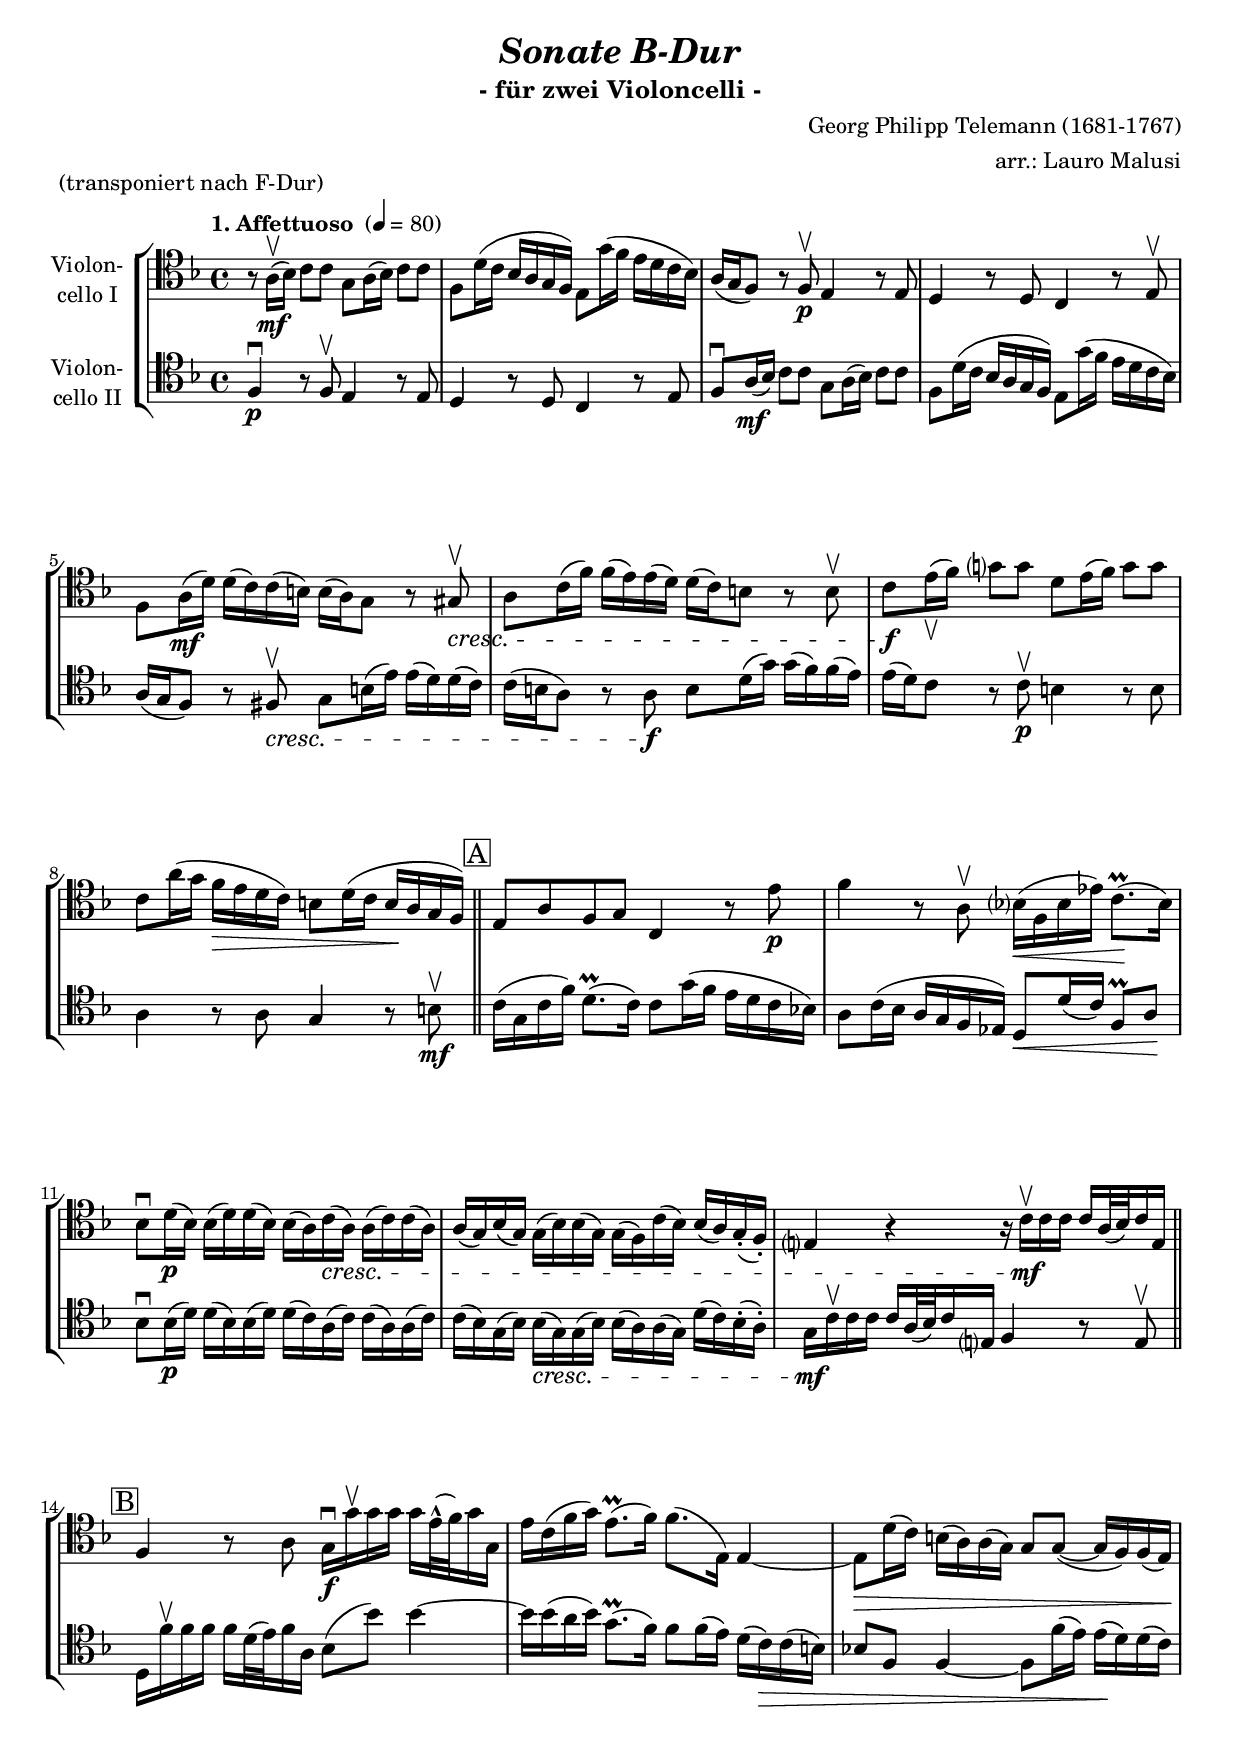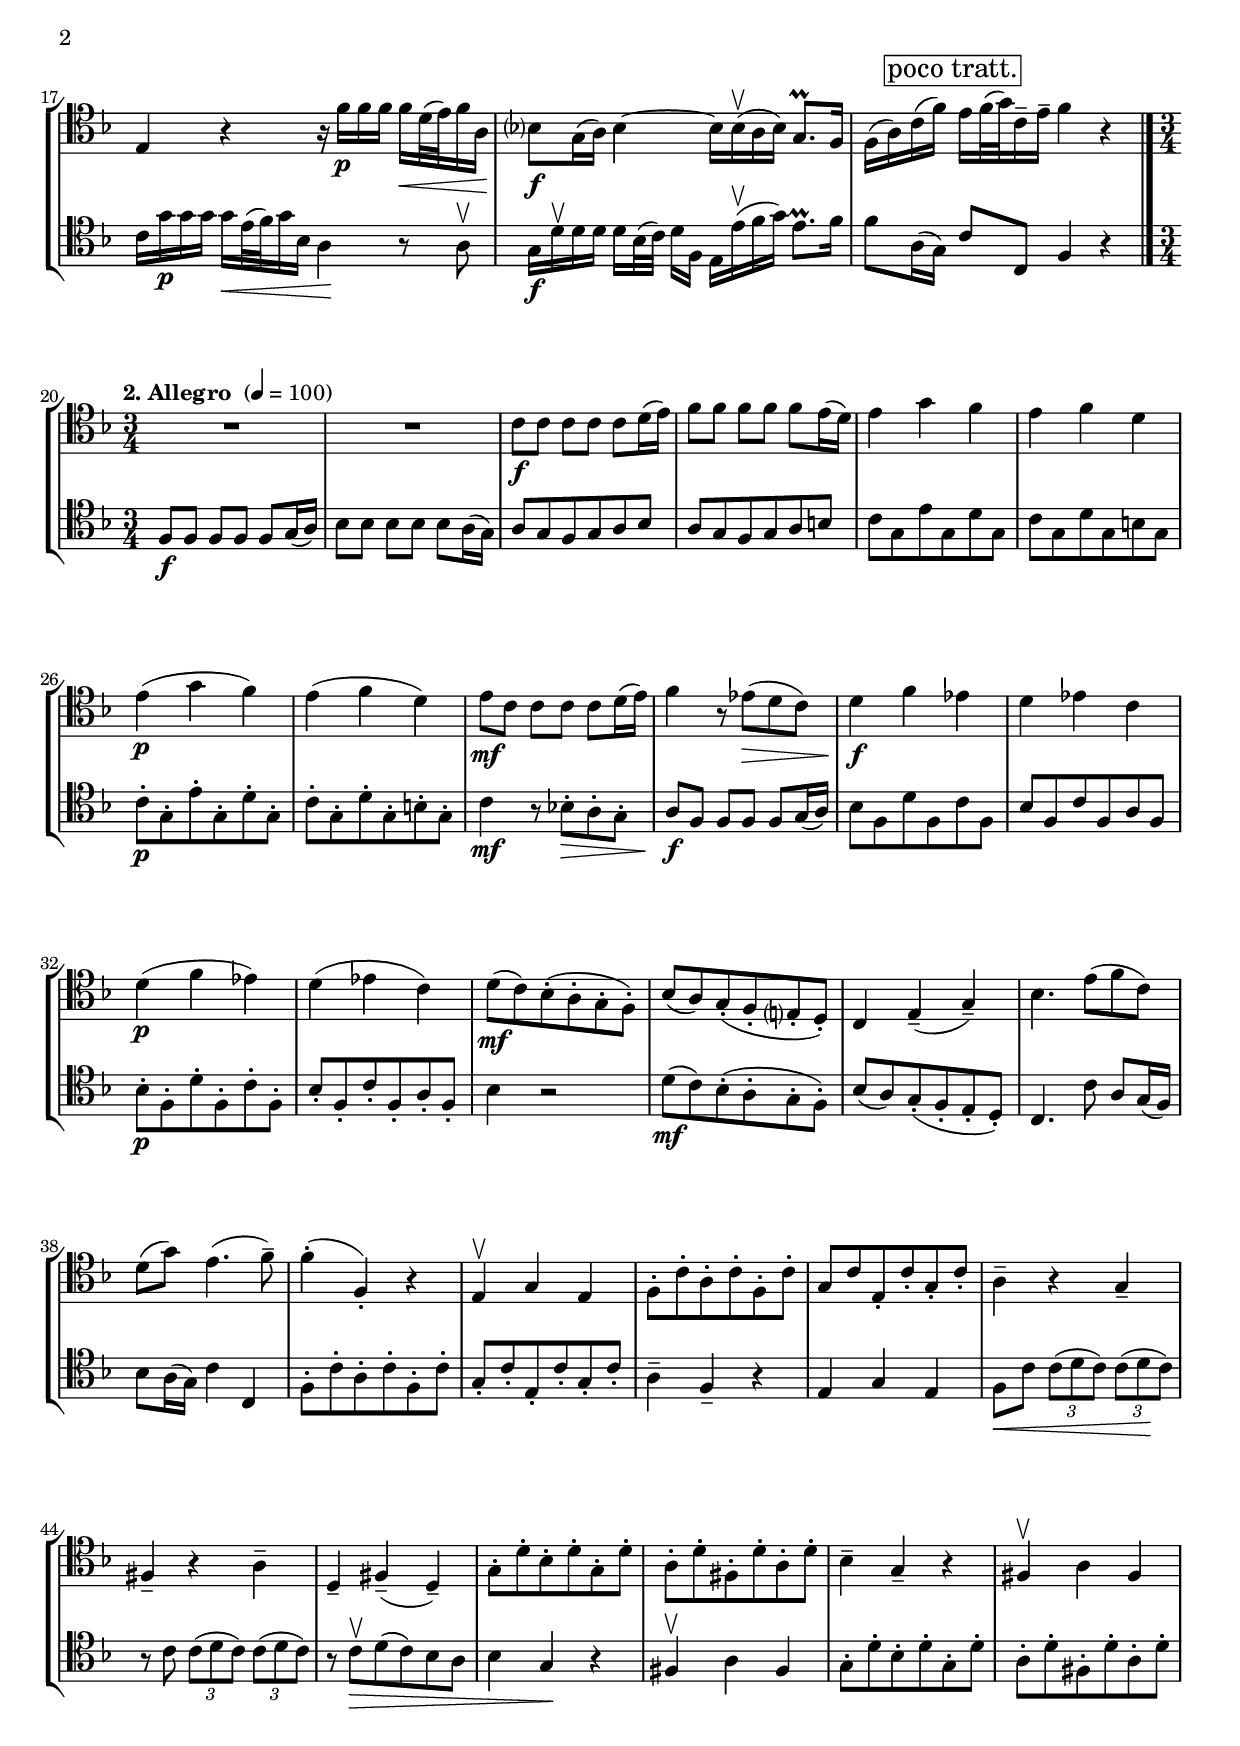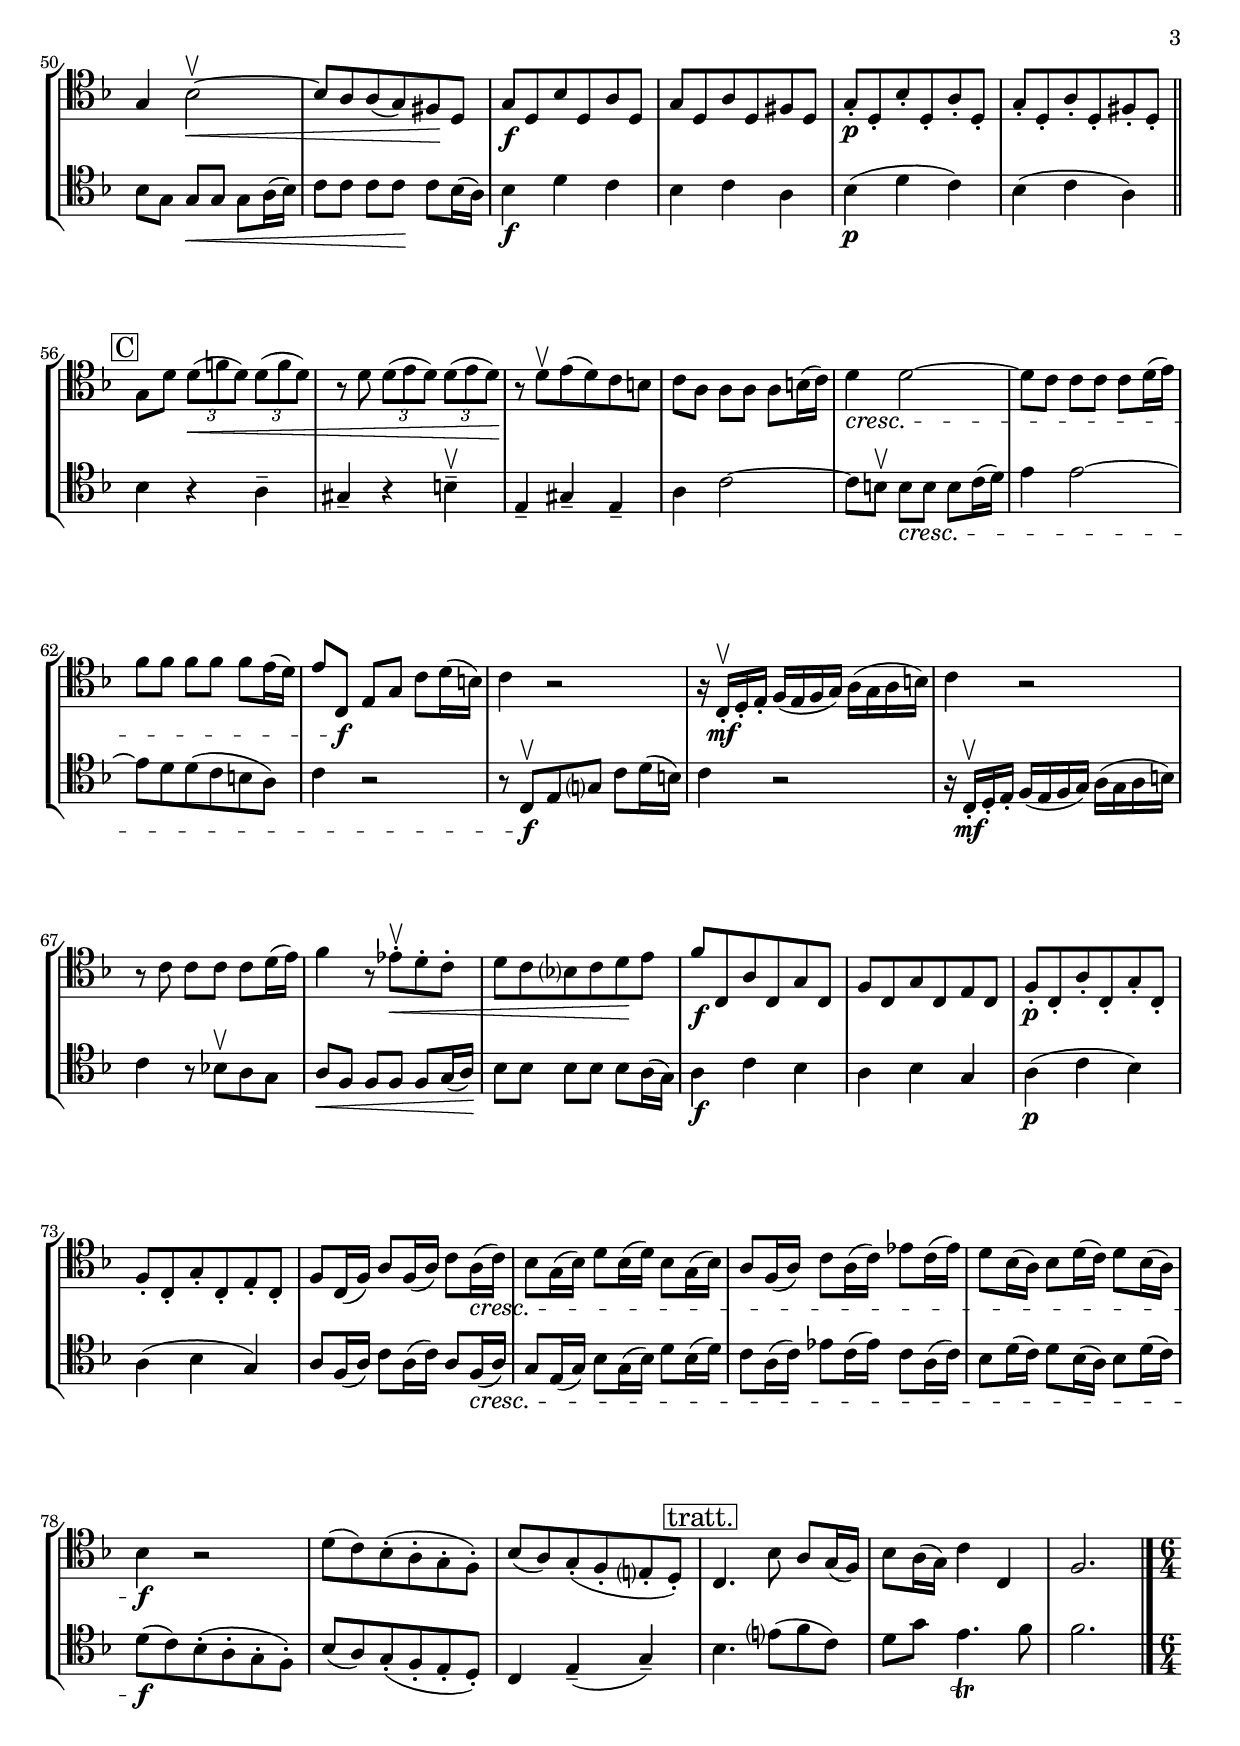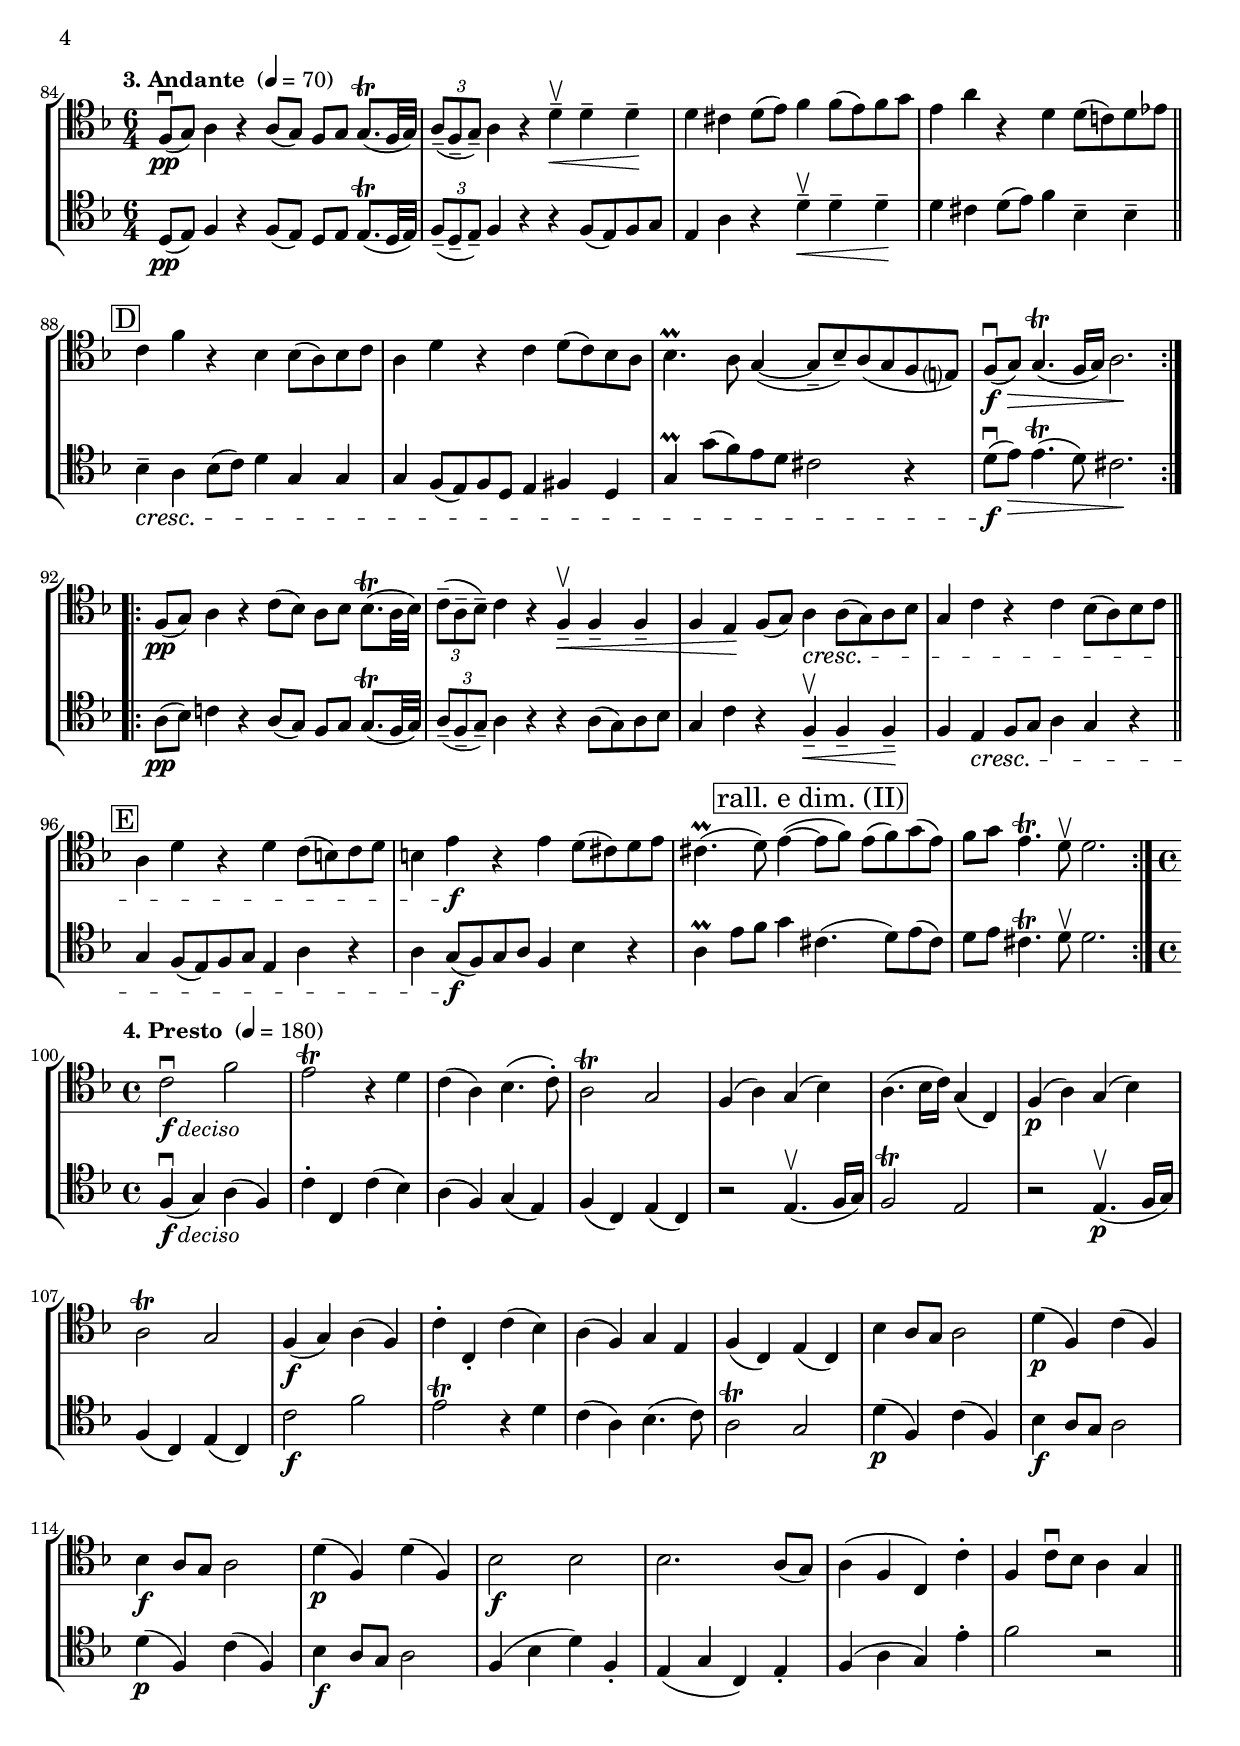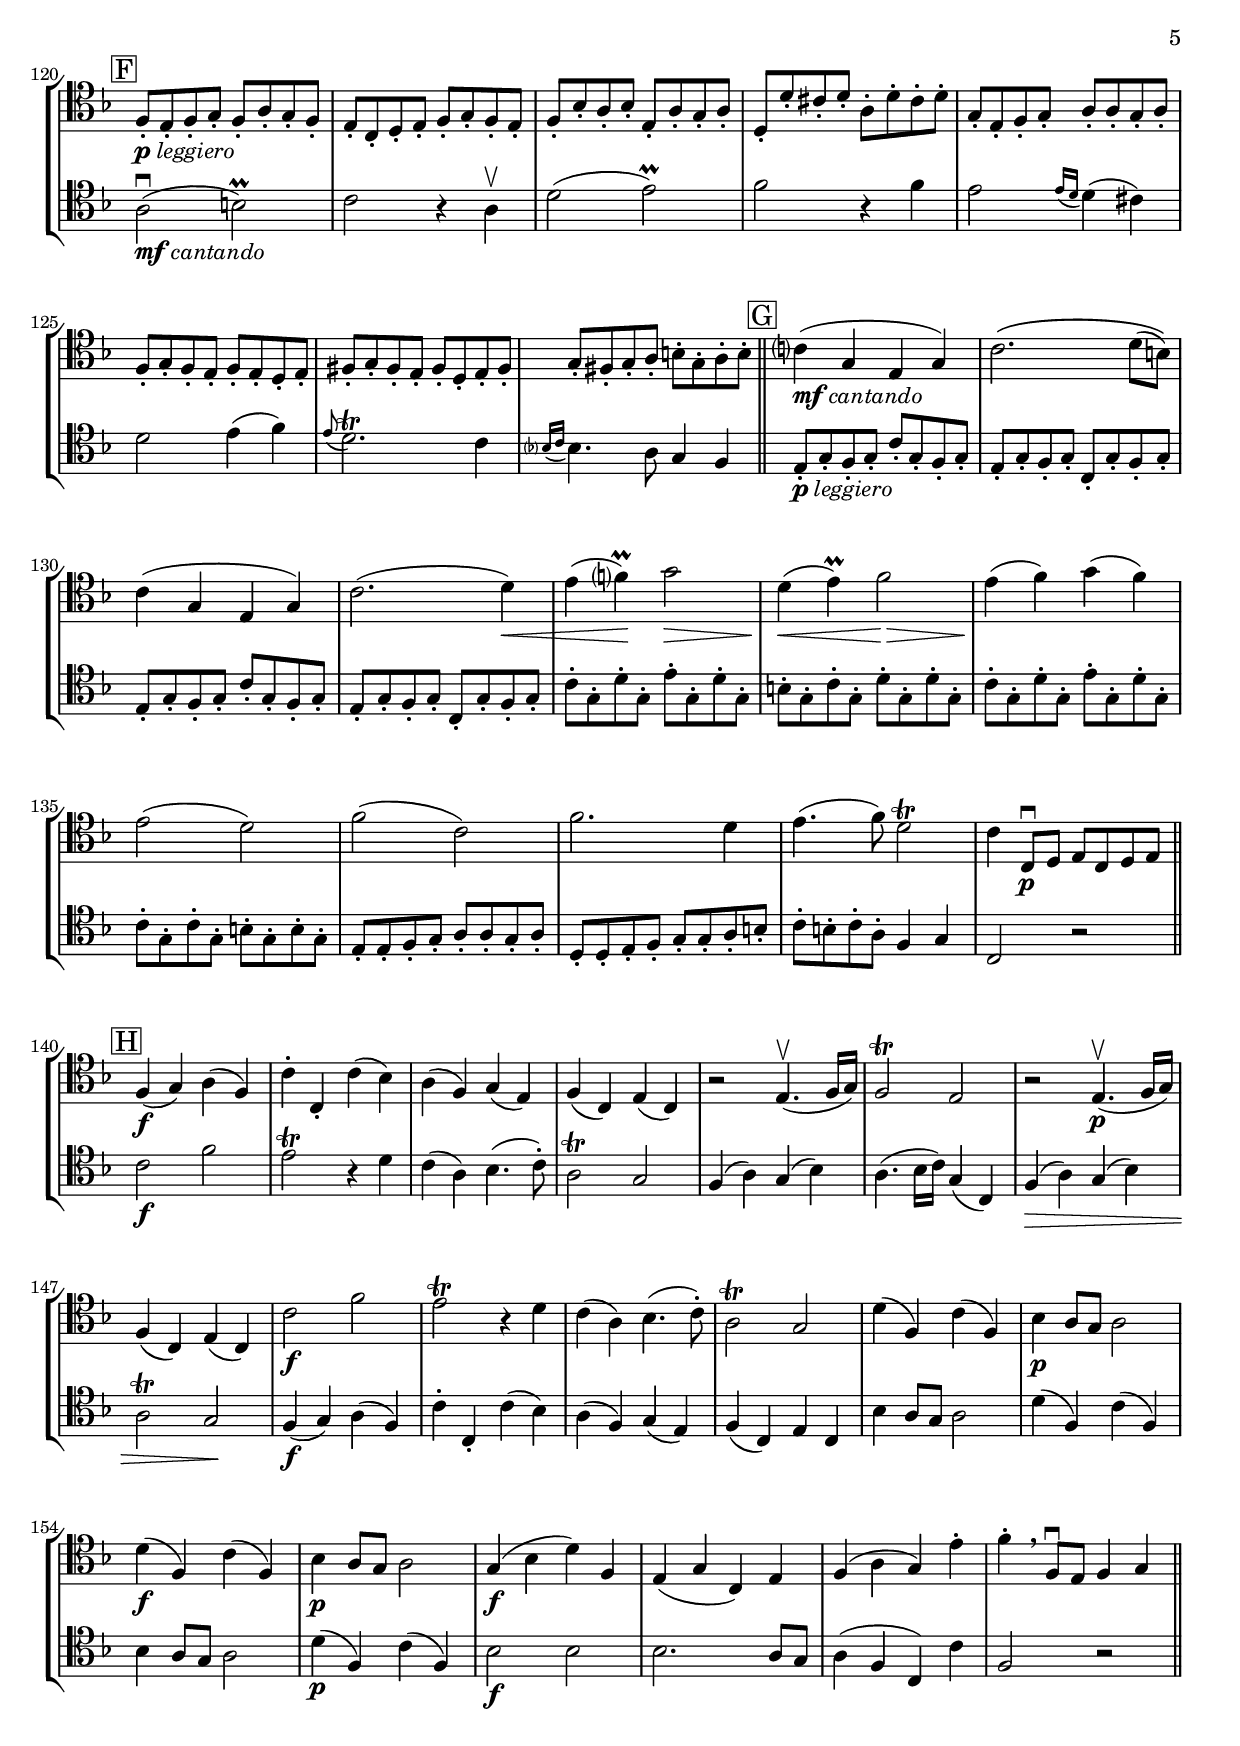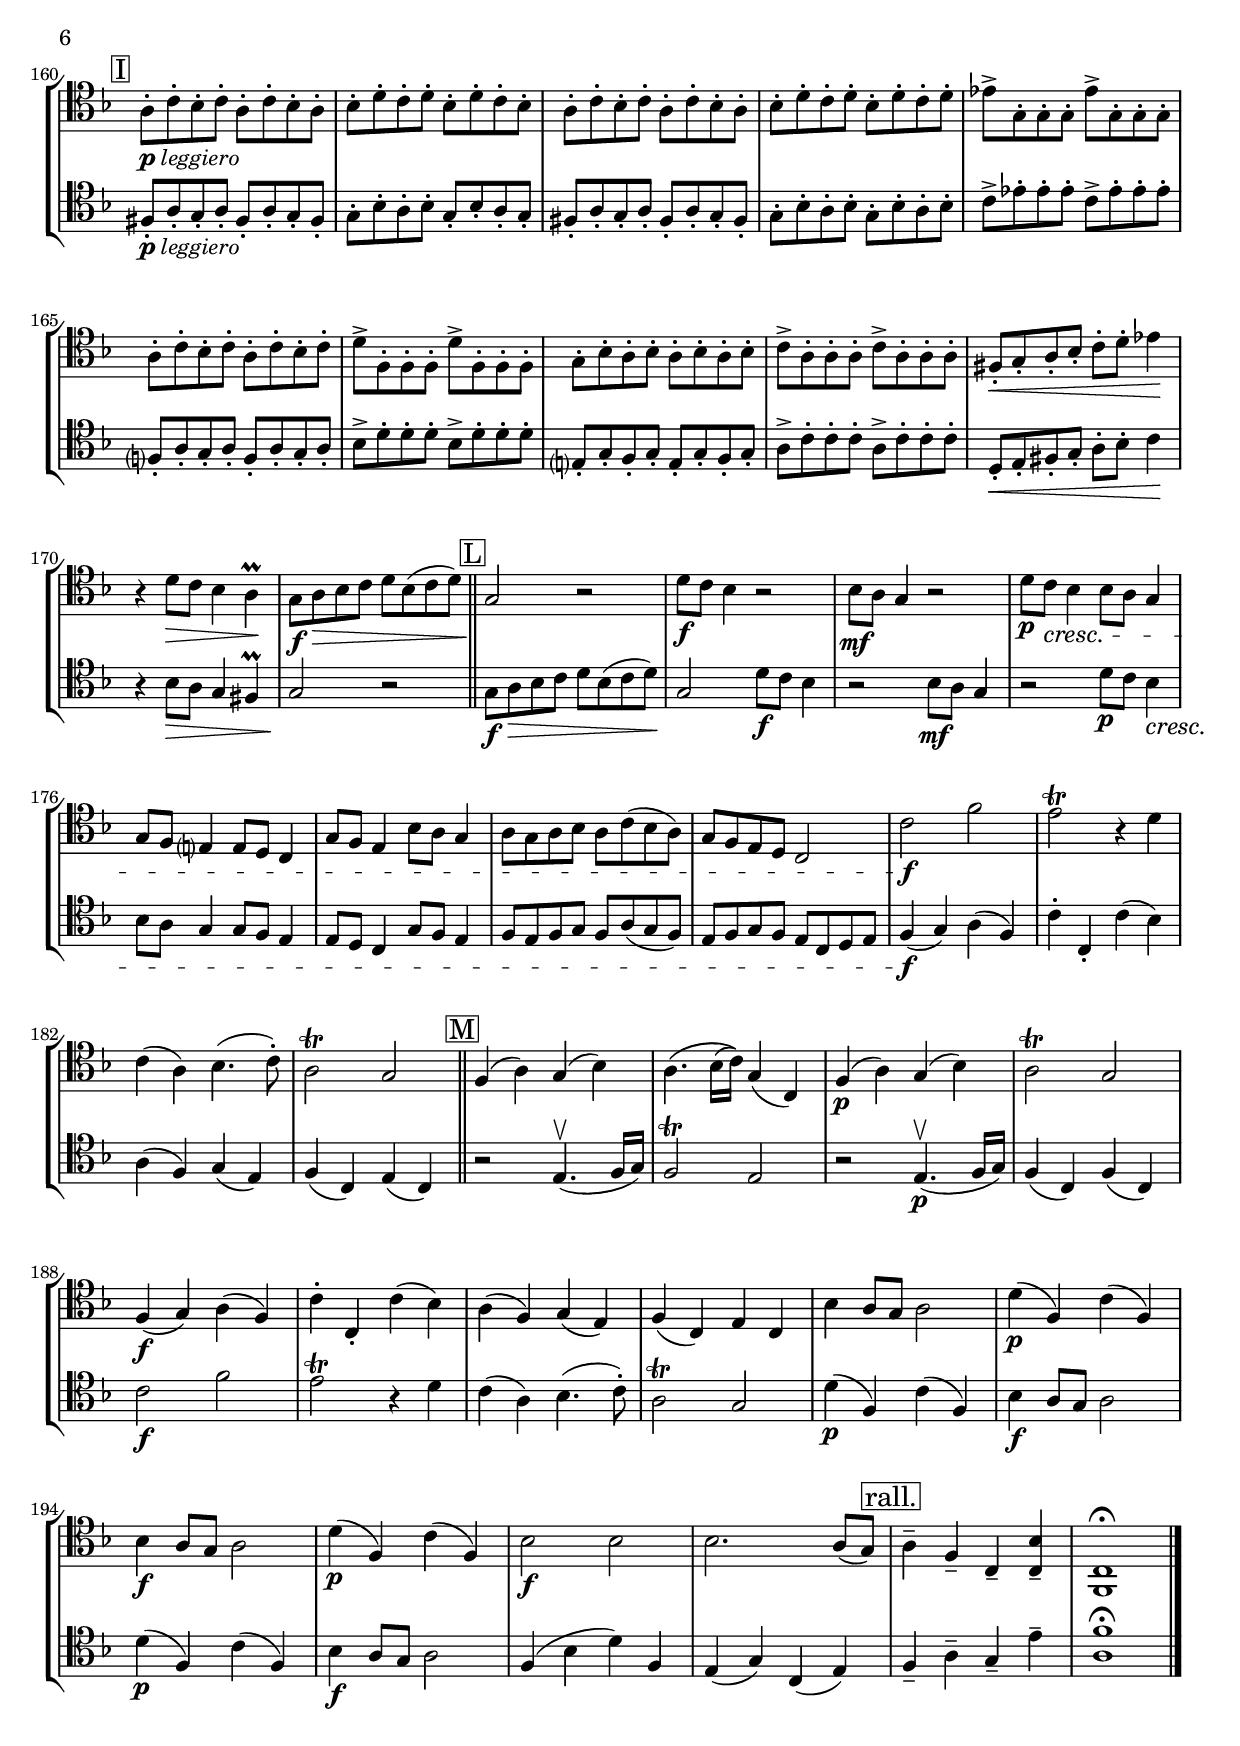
\version "2.18.2"
\include "deutsch.ly"
  
#(set-global-staff-size 19.25)

\header {
  title     = \markup \bold \italic "Sonate B-Dur"
  subtitle  = "- für zwei Violoncelli -"
  composer  = "Georg Philipp Telemann (1681-1767)"
  arranger  = "arr.: Lauro Malusi"
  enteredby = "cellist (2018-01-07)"
  piece     = "(transponiert nach F-Dur)"
}

voiceconsts = {
  \key b \major
  \clef "tenor"
%  \numericTimeSignature
  \compressFullBarRests
  % Set default beaming for all staves
% \set Timing.beamExceptions = #'()
% \set Timing.baseMoment     = #(ly:make-moment 1 4)
% \set Timing.beatStructure  = #'(1 1 1)
}

micl = "clarinet"
mifl = "flute"
miob = "oboe"
mifh = "french horn"
misx = "tenor sax"
mist = "string ensemble 1"
miba = "cello"

boxa = { \bar "||" \mark \markup \box "A" }
boxb = { \bar "||" \mark \markup \box "B" }
boxc = { \bar "||" \mark \markup \box "C" }
boxd = { \bar "||" \mark \markup \box "D" }
boxe = { \bar "||" \mark \markup \box "E" }
boxf = { \bar "||" \mark \markup \box "F" }
boxg = { \bar "||" \mark \markup \box "G" }
boxh = { \bar "||" \mark \markup \box "H" }
boxi = { \bar "||" \mark \markup \box "I" }
boxj = { \bar "||" \mark \markup \box "J" }
boxk = { \bar "||" \mark \markup \box "K" }
boxl = { \bar "||" \mark \markup \box "L" }
boxm = { \bar "||" \mark \markup \box "M" }


fcnt = \markup { \dynamic mf \italic "cantando" }
fdec = \markup { \dynamic f  \italic "deciso" }
mfct = \markup { \dynamic mf \italic "cantando" }
pleg = \markup { \dynamic p  \italic "leggiero" }
pizz = \markup \bold \italic "pizz."
pi   = \markup \italic "(I)"
pii  = \markup \italic "(II)"
piii = \markup \italic "(III)"
potr = \mark \markup \box "poco tratt."
rall = \mark \markup \box "rall."
raed = \mark \markup \box "rall. e dim. (II)"
trat = \mark \markup \box "tratt."
si   = \markup \italic "I"
sii  = \markup \italic "II"
siii = \markup \italic "III"
simi = \markup \italic "simile"

introa = {            \tempo "1. Affettuoso " 4=80  \time 4/4 }
introb = {     \break \tempo "2. Allegro "    4=100 \time 3/4 }
introc = { \pageBreak \tempo "3. Andante "    4=70  \time 6/4 }
introd = {     \break \tempo "4. Presto "     4=180 \time 4/4 }

va = \relative c' {
  \voiceconsts
  
  \introa
  r8 d16(\upbow\mf es) f8 f c d16( es) f8 f
  b, g'16( f es d c b) a8 c'16(  b a g f es)
  d( c b8) r8 b\upbow\p a4 r8 a

  g4 r8 g f4 r8 a\upbow
  b d16(\mf g) g( f) f( e) e( d) c8 r cis\upbow\cresc
  d f16( b) b( a) a( g) g( f) e8 r e\upbow

  f\f a16(_\upbow b) c?8 c g a16( b) c8 c
  f, d'16( c b\> a g f) e8 g16( f e\! d c b) \boxa
  a8 d b c f,4 r8 a'\p

  b4 r8 d,\upbow es?16(\< b es as) f8.(\prall\! es16)
  es8\downbow g16(\p es) es( g) g( es) es( d) f(\cresc d) d( f) f( d)
  d( c) es( c) c( es) es( c) c( b) f'( es) es( d) c(-. b)-.

  a?4 r r16 f'\upbow\mf f f f d32( es) f16 a, \boxb
  b4 r8 d c16\downbow\f c'\upbow c c c a32(-^ b) c16 c,
  a' f( b c) a8.(\prall b16) b8.( a,16) a4~

  a8\> g'16( f) e( d) d( c) c8 c(~ c16 b) b( a)\!
  a4 r r16 b'\p b b b\< g32( a) b16 d,
  es?8\!\f c16( d) es4~ es16 es(\upbow d es) c8.\prall b16
  b( d) f( b) \potr a b32( c) f,16-- a-- b4 r \bar "|."
  \bar "|."

  \introb
  R2.*2
  f8\f f f f f g16( a)
  b8 b b b b a16( g)
  a4 c b
  a b g
  a(\p c b)
  a( b g)

  a8\mf f f f f g16( a)
  b4 r8 as(\> g f)
  g4\!\f b as
  g as f
  g(\p b as)
  g( as f)
  g8(\mf f) es(-. d-. c-. b)-.

  es( d) c(-. b-. a?-. g)-.
  f4 a(-- c)--
  es4. a8( b f)
  g( c) a4.( b8)--
  b4(-. b,)-. r
  a\upbow c a
  b8-. f'-. d-. f-. b,-. f'-.

  c f a,-. f'-. c-. f-.
  d4-- r c--
  h-- r d--
  g,-- h(-- g)--
  c8-. g'-. es-. g-. c,-. g'-.
  d-. g-. h,-. g'-. d-. g-.
  es4-- c-- r

  h\upbow d h
  c es2~\upbow\<
  es8 d d( c) h\! g
  c\f g es' g, d' g,
  c g d' g, h g
  c-.\p g-. es'-. g,-. d'-. g,-.
  c-. g-. d'-. g,-. h-. g-. \boxc

  c g' \tuplet 3/2 4 { g(\< b! g) g( b g) }
  r g \tuplet 3/2 4 { g( a g) g( a g)\! }
  r g\upbow a( g) f e
  f d d d d e16( f)
  g4\cresc g2~
  g8 f f f f g16( a)

  b8 b b b b a16( g)
  a8 f,\f a c f g16( e)
  f4 r2
  r16 f,-.\upbow\mf g-. a-. b( a b c) d( c d e)
  f4 r2

  r8 f f f f g16( a)
  b4 r8 as-.\upbow\< g-. f-.
  g f es? f g\! a\!
  b\f f, d' f, c' f,
  b f c' f, a f
  b-.\p f-. d'-. f,-. c'-. f,-.
  b-. f-. c'-. f,-. a-. f-.

  b f16( b) d8 b16( d) f8 d16(\cresc f)
  es8 c16( es) g8 es16( g) es8 c16( es)
  d8 b16( d) f8 d16( f) as8 f16( as)
  g8 es16( d) es8 g16( f) g8 es16( d)

  es4\f r2
  g8( f) es(-. d-. c-. b)-.
  es( d) c(-. b-. a?-. g)-. \trat
  f4. es'8 d c16( b)
  es8 d16( c) f4 f,
  b2. \bar "|."

  \introc
  \repeat volta 2 {
    b8(\downbow\pp c) d4 r d8( c) b c c8.(\trill b32 c)
    \tuplet 3/2 4 { d8(-- b-- c)-- } d4 r g--\upbow\< g-- g--\!
    g fis g8( a) b4 b8( a) b c

    a4 d r g, g8( f!) g as \boxd
    f4 b r es, es8( d) es f
    d4 g r f g8( f) es d
    es4.\prall d8 c4(~ c8-- es)-- d( c b a?)

    b(\downbow\f c)\> c4.(\trill b16 c) d2.\!
  }
  \repeat volta 2 {
    b8(\pp c) d4 r f8( es) d es es8.(\trill d32 es)
    \tuplet 3/2 4 { f8(-- d-- es)-- } f4 r b,--\upbow\< b-- b--
    b a\! b8( c) d4\cresc d8( c) d es

    c4 f r f es8( d) es f \boxe
    d4 g r g f8( e) f g
    e4 a\f r a g8( fis) g a
    fis4.(\prall g8) a4(~ \raed a8 b) a[( b) c( a)]
    b c a4.\trill g8\upbow g2.
  }

  \introd
  f2\downbow_\fdec b
  a\trill r4 g
  f( d) es4.( f8)-.
  d2\trill c
  b4( d) c( es)
  d4.( es16 f) c4( f,)
  b(\p d) c( es)

  d2\trill c
  b4(\f c) d( b)
  f'-. f,-. f'( es)
  d( b) c a
  b( f) a( f)
  es' d8 c d2
  g4(\p b,) f'( b,)
  es\f d8 c d2

  g4(\p b,) g'( b,)
  es2\f es
  es2. d8( c)
  d4( b f) f'-.
  b, f'8\downbow es d4 c \boxf
  b8-._\pleg a-. b-. c-. b-. d-. c-. b-.
  a-. f-. g-. a-. b-. c-. b-. a-.

  b-. es-. d-. es-. a,-. d-. c-. d-.
  g,-. g'-. fis-. g-. d-. g-. fis-. g-.
  c,-. a-. b-. c-. d-. d-. c-. d-.
  b-. c-. b-. a-. b-. a-. g-. a-.
  h-. c-. h-. a-. h-. g-. a-. h-.

  c-. h-. c-. d-. e-. c-. d-. e-. \boxg
  f?4(_\fcnt c a c)
  f2.\( g8( e)\)
  f4( c a c)
  f2.( g4)\<
  a( b?)\!\prall c2\>
  g4(\!\< a)\prall b2\!\>
  a4(\! b) c( b)
  a2( g)

  b( f)
  b2. g4
  a4.( b8) g2\trill
  f4 f,8\downbow\p g a f g a \boxh
  b4(\f c) d( b)
  f'-. f,-. f'( es)
  d( b) c( a)
  b( f) a( f)

  r2 a4.(\upbow b16 c)
  b2\trill a
  r a4.(\upbow\p b16 c)
  b4( f) a( f)
  f'2\f b
  a\trill r4 g
  f( d) es4.( f8)-.

  d2\trill c
  g'4( b,) f'( b,)
  es\p d8 c d2
  g4(\f b,) f'( b,)
  es\p d8 c d2
  c4(\f es g) b,
  a( c f,) a

  b( d c) a'-.
  b-. \breathe b,8\downbow a b4 c \boxi
  d8-._\pleg f-. es-. f-. d-. f-. es-. d-.
  es-. g-. f-. g-. es-. g-. f-. es-.
  d-. f-. es-. f-. d-. f-. es-. d-.
  es-. g-. f-. g-. es-. g-. f-. g-.

  as-> c,-. c-. c-. as'-> c,-. c-. c-.
  d-. f-. es-. f-. d-. f-. es-. f-.
  g-> b,-. b-. b-. g'-> b,-. b-. b-.
  c-. es-. d-. es-. d-. es-. d-. es-.
  f-> d-. d-. d-. f-> d-. d-. d-.

  h-.\< c-. d-. es-. f-. g-. as4\!
  r g8\> f es4 d\prall\!
  c8\f d\> es f g es( f g) \boxl
  c,2\! r
  g'8\f f es4 r2
  es8\mf d c4 r2

  g'8\p f\cresc es4 es8 d c4
  c8 b a?4 a8 g f4
  c'8 b a4 es'8 d c4
  d8 c d es d f( es d)
  c b a g f2

  f'\f b
  a2\trill r4 g
  f( d) es4.( f8)-.
  d2\trill c \boxm
  b4( d) c( es)
  d4.\( es16( f)\) c4( f,)
  b(\p d) c( es)

  d2\trill c
  b4(\f c) d( b)
  f'-. f,-. f'( es)
  d( b) c( a)
  b( f) a f
  es' d8 c d2

  g4(\p b,) f'( b,)
  es\f d8 c d2
  g4(\p b,) f'( b,)
  es2\f es
  es2. d8( c) \rall
  d4-- b-- f-- <f es'>--
  <b, f'>1\fermata \bar "|."
}

vb = \relative c' {
  \voiceconsts
  
  \introa
  b4\downbow\p r8 b\upbow a4 r8 a
  g4 r8 g f4 r8 a
  b\downbow d16(\mf es) f8 f c d16( es) f8 f

  b, g'16( f es d c b) a8 c'16( b a g f es)
  d( c b8) r h\upbow\cresc c e16( a) a( g) g( f)
  f( e d8) r d\f e g16( c) c( b) b( a)

  a( g) f8 r f\upbow\p e4 r8 e
  d4 r8 d c4 r8 e\upbow\mf \boxa
  f16( c f b) g8.(\prall f16) f8 c'16( b a g f es!)
  d8 f16( es d c b as) g8\< g'16( f) b,8\prall d\!

  es\downbow es16(\p g) g( es) es( g) g( f) d( f) f( d) d( f)
  f( es) c( es) es(\cresc c) c( es) es( d) d( c) g'( f) es(-. d)-.
  c\mf f\upbow f f f d32( es) f16 a,? b4 r8 a\upbow \boxb

  g16 b'\upbow b b b g32( a) b16 d, es8( es') es4~
  es16 es( d es) c8.(\prall b16) b8 b16( a) g( f)\> f( e)
  es!8 b b4~ b8 b'16( a) a(\! g) g( f)

  f c'\p c c c\< a32( b) c16 es, d4\! r8 d\upbow
  c16\f g'\upbow g g g es32( f) g16[ b,] a a'(\upbow b c) a8.\prall b16
  b8 d,16( c) \potr f8 f, b4 r \bar "|."

  \introb
  b8\f b b b b c16( d)
  es8 es es es es d16( c)
  d8 c b c d es
  d c b c d e
  f c a' c, g' c,

  f c g' c, e c
  f-.\p c-. a'-. c,-. g'-. c,-.
  f-. c-. g'-. c,-. e-. c-.
  f4\mf r8 es!-.\> d-. c-.
  d\!\f b b b b c16( d)
  es8 b g' b, f' b,

  es b f' b, d b
  es-.\p b-. g'-. b,-. f'-. b,-.
  es-. b-. f'-. b,-. d-. b-.
  es4 r2
  g8(\mf f) es(-. d-. c-. b)-.
  es( d) c(-. b-. a-. g)-.
  f4. f'8 d c16( b)

  es8 d16( c) f4 f,
  b8-. f'-. d-. f-. b,-. f'-.
  c-. f-. a,-. f'-. c-. f-.
  d4-- b-- r
  a c a
  b8\< f' \tuplet 3/2 4 { f( g f) f( g\! f) }

  r f \tuplet 3/2 4 { f( g f) f( g f) }
  r f\upbow\> g( f) es d
  es4 c\! r
  h\upbow d h
  c8-. g'-. es-. g-. c,-. g'-.
  d-. g-. h,-. g'-. d-. g-.

  es c c\< c c d16( es)
  f8 f f f\! f es16( d)
  es4\f g f
  es f d
  es(\p g f)
  es( f d) \boxc
  es r d--
  cis-- r e--\upbow

  a,-- cis-- a--
  d f2~
  f8 e\upbow e\cresc e e f16( g)
  a4 a2~
  a8 g g( f e d)
  f4 r2
  r8 f,[\upbow\f a c?] f g16( e) f4 r2

  r16 f,-.\upbow\mf g-. a-. b( a b c) d( c d e)
  f4 r8 es!\upbow d c
  d\< b b b b c16( d)\!
  es8 es es es es d16( c)
  d4\f f es

  d es c
  d(\p f es)
  d( es c)
  d8 b16( d) f8 d16( f) d8 b16(\cresc d)
  c8 a16( c) es8 c16( es) g8 es16( g)
  f8 d16( f) as8 f16( as) f8 d16( f)

  es8 g16( f) g8 es16( d) es8 g16( f)
  g8(\f f) es(-. d-. c-. b)-.
  es( d) c(-. b-. a-. g)-.
  f4 a(-- c)-- \trat
  es4. a?8( b f)
  g c a4._\trill b8
  b2. \bar "|."

  \introc
  \repeat volta 2 {
   
    g,8(\pp a) b4 r b8( a) g a a8.(\trill  g32 a)
    \tuplet 3/2 4 { b8(-- g-- a)-- } b4 r r b8( a) b c
    a4 d r g--\upbow\< g-- g--\!

    g fis g8( a) b4 es,-- es-- \boxd
    es--\cresc d es8( f) g4 c, c
    c b8( a) b g a4 h g
    c\prall c'8( b) a g fis2 r4

    g8(\downbow\f a)\> a4.(\trill g8) fis2.\!
  }
  \repeat volta 2 {
    d8(\pp es) f!4 r d8( c) b c c8.(\trill b32 c)
    \tuplet 3/2 4 { d8(-- b-- c)-- } d4 r r d8( c) d es
    c4 f r b,--\upbow\< b-- b--\!

    b a\cresc b8 c d4 c r \boxe
    c b8( a) b c a4 d r
    d c8(\f b) c d b4 es r
    d\prall a'8 b c4 \raed fis,4.( g8)[ a( fis)]
    g a fis4.\trill g8\upbow g2.
  }

  \introd
  b,4(\downbow_\fdec c) d( b)
  f'-. f, f'( es)
  d( b) c( a)
  b( f) a( f)
  r2 a4.(\upbow b16 c)
  b2\trill a
  r a4.(\upbow\p b16 c)

  b4( f) a( f)
  f'2\f b
  a\trill r4 g
  f( d) es4.( f8)
  d2\trill c
  g'4(\p b,) f'( b,)
  es\f d8 c d2
  g4(\p b,) f'( b,)

  es\f d8 c d2
  b4( es g) b,-.
  a( c f,) a-.
  b( d c) a'-.
  b2 r \boxf
  d,(\downbow_\mfct e)\prall
  f r4 d\upbow

  g2( a)\prall
  b r4 b
  a2 \appoggiatura { a16[ g] } g4( fis)
  g2 a4( b)
  \appoggiatura a8 g2.\trill f4
  \appoggiatura { es?16[ f] } es4. d8 c4 b \boxg
  a8-._\pleg c-. b-. c-. f-. c-. b-. c-.

  a-. c-. b-. c-. f,-. c'-. b-. c-.
  a-. c-. b-. c-. f-. c-. b-. c-.
  a-. c-. b-. c-. f,-. c'-. b-. c-.
  f-. c-. g'-. c,-. a'-. c,-. g'-. c,-.
  e-. c-. f-. c-. g'-. c,-. g'-. c,-.

  f-. c-. g'-. c,-. a'-. c,-. g'-. c,-.
  f-. c-. f-. c-. e-. c-. e-. c-.
  a-. a-. b-. c-. d-. d-. c-. d-.
  g,-. g-. a-. b-. c-. c-. d-. e-.
  f-. e-. f-. d-. b4 c
  f,2 r \boxh
  f'\f b
  a\trill r4 g
  f( d) es4.( f8)-.
  d2\trill c
  b4( d) c( es)
  d4.( es16 f) c4( f,)
  b(\> d) c( es)
  d2\trill c\!

  b4(\f c) d( b)
  f'-. f,-. f'( es)
  d( b) c( a)
  b( f) a f
  es' d8 c d2
  g4( b,) f'( b,)
  es d8 c d2

  g4(\p b,) f'( b,)
  es2-\f es
  es2. d8 c
  d4( b f) f'
  b,2 r \boxi
  h8-._\pleg d-. c-. d-. h-. d-. c-. h-.
  c-. es-. d-. es-. c-. es-. d-. c-.

  h-. d-. c-. d-. h-. d-. c-. h-.
  c-. es-. d-. es-. c-. es-. d-. es-.
  f-> as-. as-. as-. f-> as-. as-. as-.
  b,?-. d-. c-. d-. b-. d-. c-. d-.
  es-> g-. g-. g-. es-> g-. g-. g-.
  a,?-. c-. b-. c-. a-. c-. b-. c-.

  d-> f-. f-. f-. d-> f-. f-. f-.
  g,-.\< a-. h-. c-. d-. es-. f4\!
  r es8\> d c4 h\prall
  c2\! r \boxl
  c8\f d\> es f g es( f g)
  c,2\! g'8\f f es4

  r2 es8\mf d c4
  r2 g'8\p f es4\cresc
  es8 d c4 c8 b a4
  a8 g f4 c'8 b a4
  b8 a b c b d( c b)

  a b c b a f g a
  b4(\f c) d( b)
  f'-. f,-. f'( es)
  d( b) c( a)
  b( f) a( f) \boxm
  r2 a4.(\upbow b16 c)
  b2\trill a

  r a4.(\upbow\p b16 c)
  b4( f) b( f)
  f'2\f b
  a2\trill r4 g
  f( d) es4.( f8)-.
  d2\trill c
  g'4(\p b,) f'( b,)

  es\f d8 c d2
  g4(\p b,) f'( b,)
  es\f d8 c d2
  b4( es g) b,
  a( c) f,( a) \rall
  b-- d-- c-- a'--
  <d, b'>1\fermata \bar "|."
}


music = \new StaffGroup <<
      \new Staff {
	\set Staff.midiInstrument = \miba
	\set Staff.instrumentName = \markup \center-column { "Violon-" "cello I" }
	\transpose b f { \va }
      }

      \new Staff {
	\set Staff.midiInstrument = \miba
	\set Staff.instrumentName = \markup \center-column { "Violon-" "cello II" }
	\transpose b f { \vb }
      }
>>

\book {
  \score {
    \music
    \layout {}
  }

  \score {
    \unfoldRepeats \music

    \midi {
      \context {
        \Score
      }
    }
  }
}
